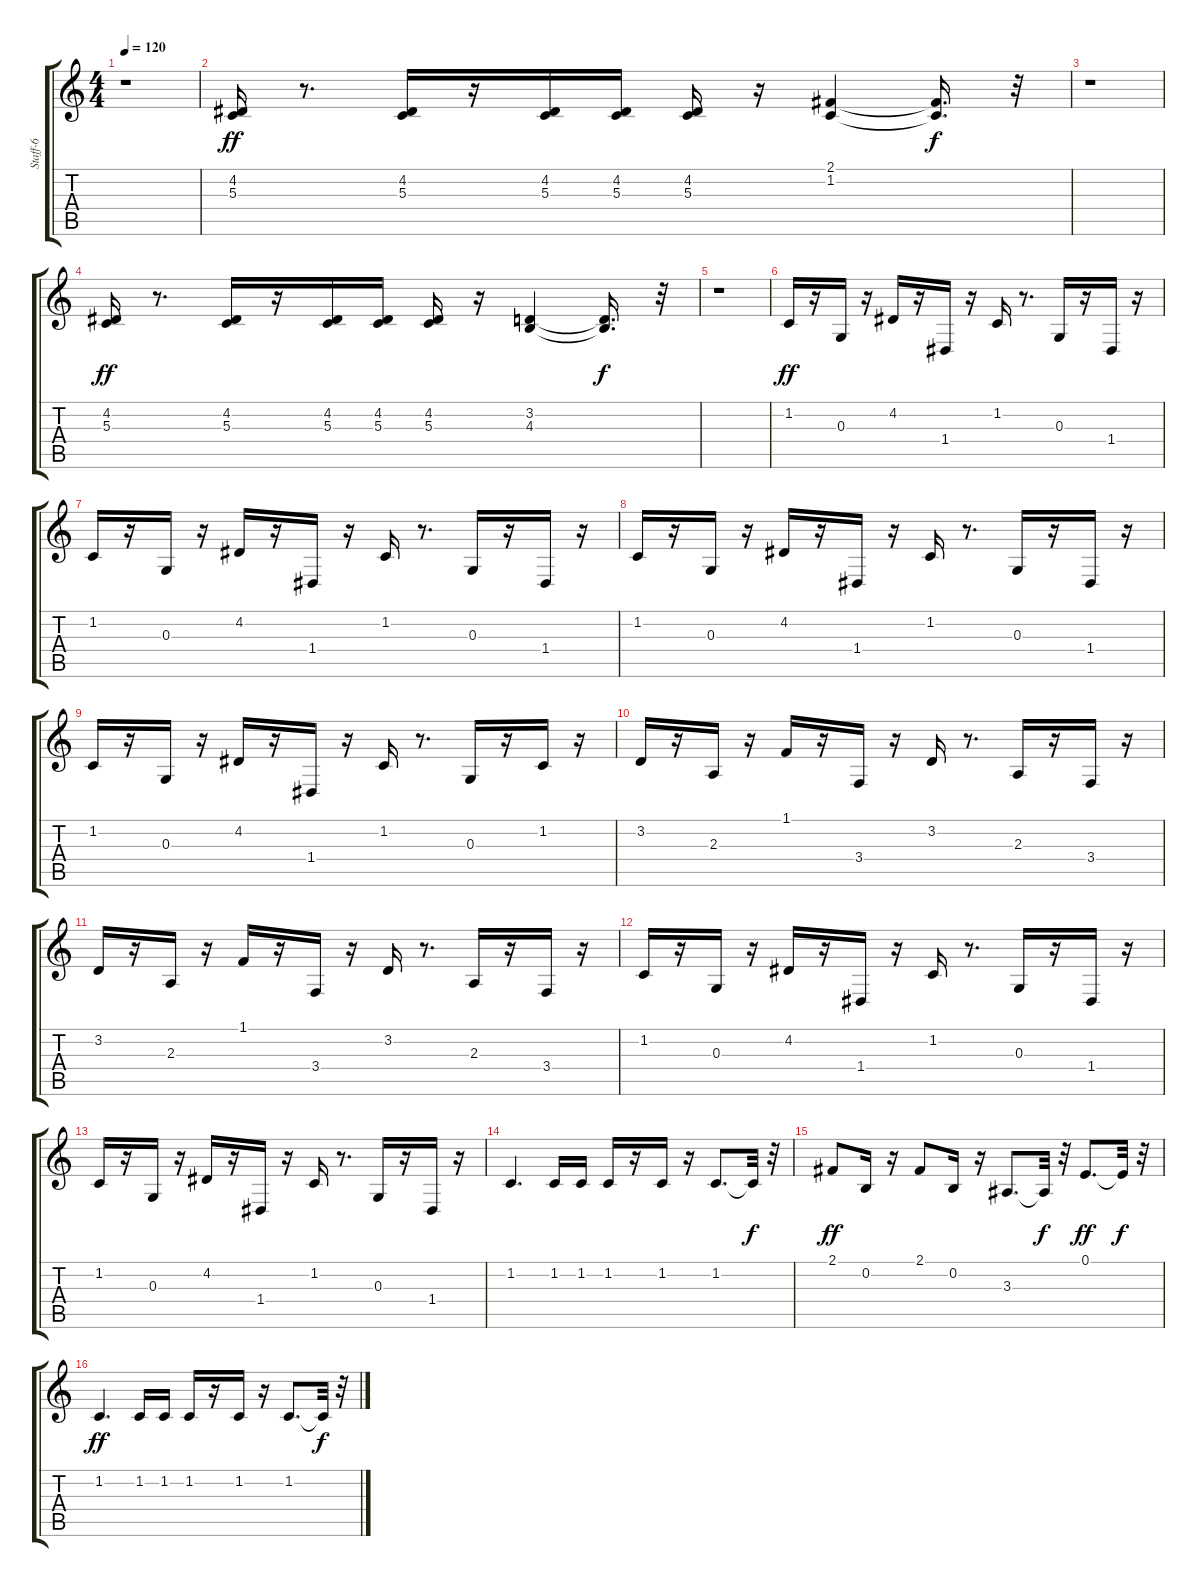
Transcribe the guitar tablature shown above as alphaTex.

\track ("Staff-6" "Staff-6") {instrument frenchhorn}
\staff {score tabs}
\tuning (E4 B3 G3 D3 A2 E2) {hide}
\ts (4 4)
\tempo 120
\clef g2
\ks c
r.1{dy f} |
(4.2 5.3).16{dy ff} r.8{d} (4.2 5.3).16 r.16 (4.2 5.3).16 (4.2 5.3).16 (4.2 5.3).16 r.16 (2.1 1.2).4 (2.1{t} 1.2{t}).16{d dy f} r.32 |
r.1 |
(4.2 5.3).16{dy ff} r.8{d} (4.2 5.3).16 r.16 (4.2 5.3).16 (4.2 5.3).16 (4.2 5.3).16 r.16 (3.2 4.3).4 (3.2{t} 4.3{t}).16{d dy f} r.32 |
r.1 |
1.2.16{dy ff} r.16 0.3.16 r.16 4.2.16 r.16 1.4.16 r.16 1.2.16 r.8{d} 0.3.16 r.16 1.4.16 r.16 |
1.2.16 r.16 0.3.16 r.16 4.2.16 r.16 1.4.16 r.16 1.2.16 r.8{d} 0.3.16 r.16 1.4.16 r.16 |
1.2.16 r.16 0.3.16 r.16 4.2.16 r.16 1.4.16 r.16 1.2.16 r.8{d} 0.3.16 r.16 1.4.16 r.16 |
1.2.16 r.16 0.3.16 r.16 4.2.16 r.16 1.4.16 r.16 1.2.16 r.8{d} 0.3.16 r.16 1.2.16 r.16 |
3.2.16 r.16 2.3.16 r.16 1.1.16 r.16 3.4.16 r.16 3.2.16 r.8{d} 2.3.16 r.16 3.4.16 r.16 |
3.2.16 r.16 2.3.16 r.16 1.1.16 r.16 3.4.16 r.16 3.2.16 r.8{d} 2.3.16 r.16 3.4.16 r.16 |
1.2.16 r.16 0.3.16 r.16 4.2.16 r.16 1.4.16 r.16 1.2.16 r.8{d} 0.3.16 r.16 1.4.16 r.16 |
1.2.16 r.16 0.3.16 r.16 4.2.16 r.16 1.4.16 r.16 1.2.16 r.8{d} 0.3.16 r.16 1.4.16 r.16 |
1.2.4{d} 1.2.16 1.2.16 1.2.16 r.16 1.2.16 r.16 1.2.8{d} 1.2{t}.32{dy f} r.32 |
2.1.8{dy ff} 0.2.16 r.16 2.1.8 0.2.16 r.16 3.3.8{d} 3.3{t}.32{dy f} r.32 0.1.8{d dy ff} 0.1{t}.32{dy f} r.32 |
1.2.4{d dy ff} 1.2.16 1.2.16 1.2.16 r.16 1.2.16 r.16 1.2.8{d} 1.2{t}.32{dy f} r.32
